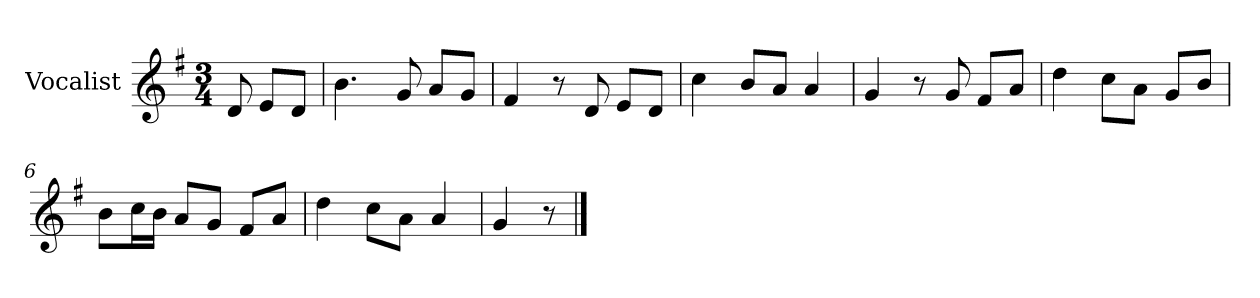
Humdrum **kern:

**kern
*part1
*staff1
*I"Vocalist
*k[f#]
*G:
*M3/4
=
8d
8eL
8dJ
=1
4.b
8g
8aL
8gJ
=2
4f#
8r
8d
8eL
8dJ
=3
4cc
8bL
8aJ
4a
=4
4g
8r
8g
8f#L
8aJ
=5
4dd
8ccL
8aJ
8gL
8bJ
=6
8bL
16ccL
16bJJ
8aL
8gJ
8f#L
8aJ
=7
4dd
8ccL
8aJ
4a
=8
4g
8r
==
*-
